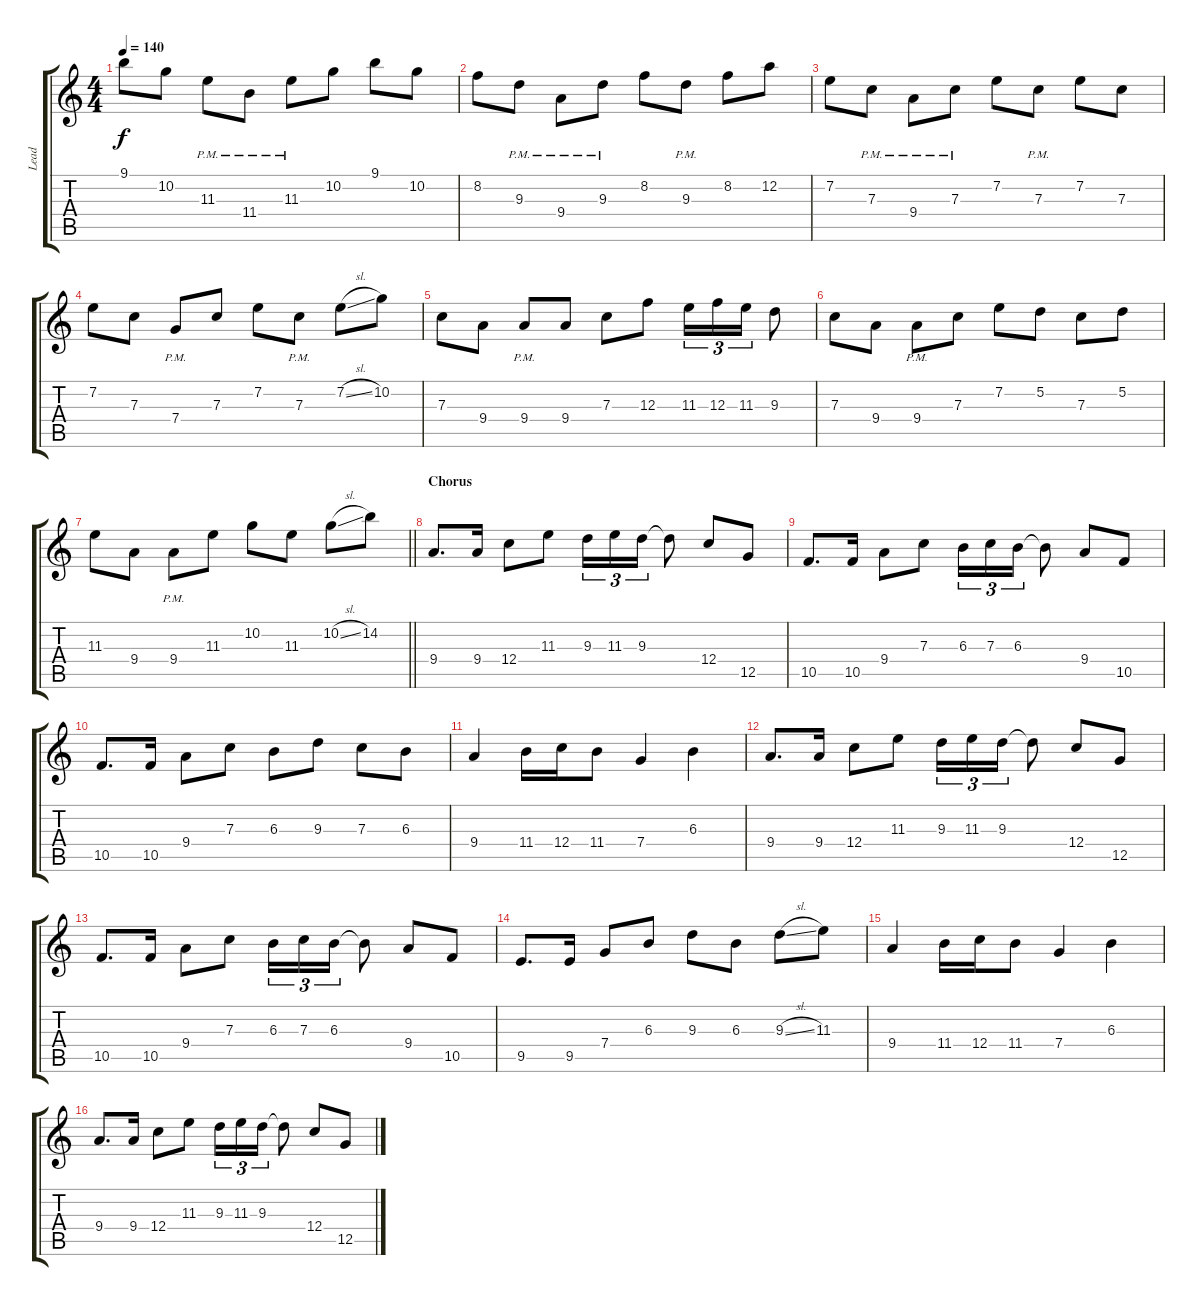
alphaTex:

\track ("Lead" "Lead") {instrument acousticguitarnylon}
\staff {score tabs}
\tuning (D4 A3 F3 C3 G2 D2) {hide}
\ts (4 4)
\tempo 140
\clef g2
\ks c
9.1.8{dy f} 10.2.8 11.3{pm}.8 11.4{pm}.8 11.3{pm}.8 10.2.8 9.1.8 10.2.8 |
8.2.8 9.3{pm}.8 9.4{pm}.8 9.3{pm}.8 8.2.8 9.3{pm}.8 8.2.8 12.2.8 |
7.2.8 7.3{pm}.8 9.4{pm}.8 7.3{pm}.8 7.2.8 7.3{pm}.8 7.2.8 7.3.8 |
7.2.8 7.3.8 7.4{pm}.8 7.3.8 7.2.8 7.3{pm}.8 7.2{sl}.8 10.2.8 |
7.3.8 9.4.8 9.4{pm}.8 9.4.8 7.3.8 12.3.8 11.3.16{tu (3 2)} 12.3.16{tu (3 2)} 11.3.16{tu (3 2)} 9.3.8 |
7.3.8 9.4.8 9.4{pm}.8 7.3.8 7.2.8 5.2.8 7.3.8 5.2.8 |
\barLineRight lightlight
11.3.8 9.4.8 9.4{pm}.8 11.3.8 10.2.8 11.3.8 10.2{sl}.8 14.2.8 |
\section ("" "Chorus")
9.4.8{d} 9.4.16 12.4.8 11.3.8 9.3.16{tu (3 2)} 11.3.16{tu (3 2)} 9.3.16{tu (3 2)} 9.3{t}.8 12.4.8 12.5.8 |
10.5.8{d} 10.5.16 9.4.8 7.3.8 6.3.16{tu (3 2)} 7.3.16{tu (3 2)} 6.3.16{tu (3 2)} 6.3{t}.8 9.4.8 10.5.8 |
10.5.8{d} 10.5.16 9.4.8 7.3.8 6.3.8 9.3.8 7.3.8 6.3.8 |
9.4.4 11.4.16 12.4.16 11.4.8 7.4.4 6.3.4 |
9.4.8{d} 9.4.16 12.4.8 11.3.8 9.3.16{tu (3 2)} 11.3.16{tu (3 2)} 9.3.16{tu (3 2)} 9.3{t}.8 12.4.8 12.5.8 |
10.5.8{d} 10.5.16 9.4.8 7.3.8 6.3.16{tu (3 2)} 7.3.16{tu (3 2)} 6.3.16{tu (3 2)} 6.3{t}.8 9.4.8 10.5.8 |
9.5.8{d} 9.5.16 7.4.8 6.3.8 9.3.8 6.3.8 9.3{sl}.8 11.3.8 |
9.4.4 11.4.16 12.4.16 11.4.8 7.4.4 6.3.4 |
9.4.8{d} 9.4.16 12.4.8 11.3.8 9.3.16{tu (3 2)} 11.3.16{tu (3 2)} 9.3.16{tu (3 2)} 9.3{t}.8 12.4.8 12.5.8
